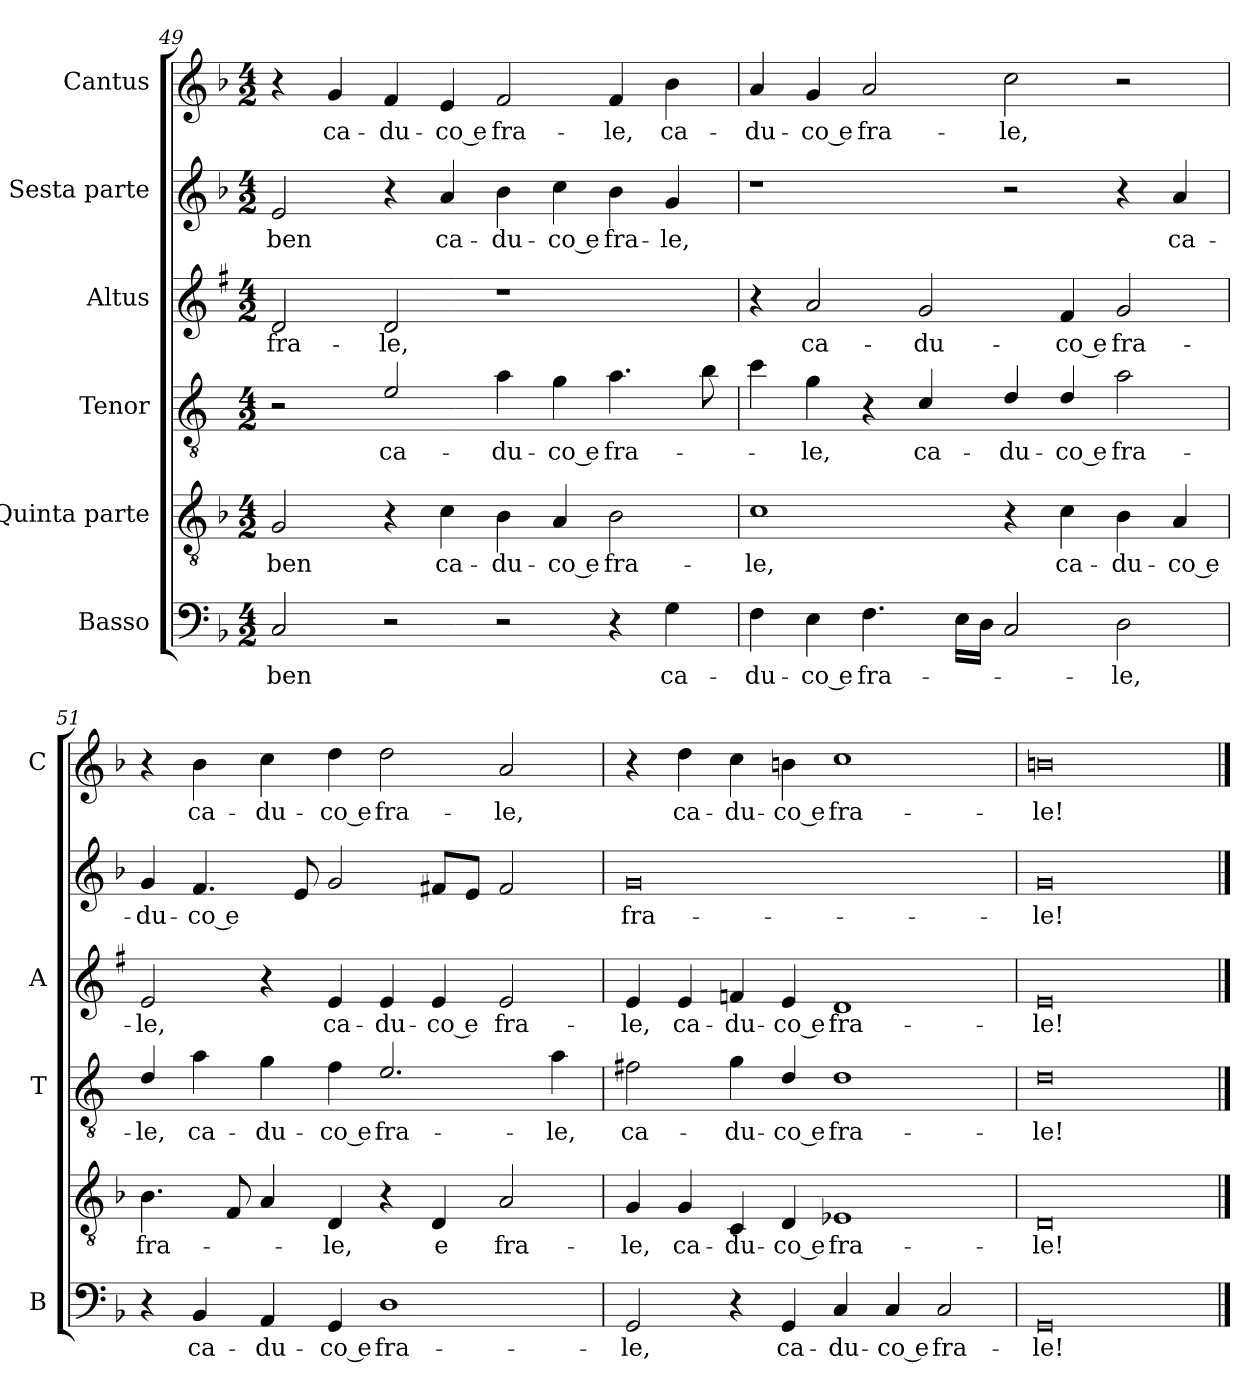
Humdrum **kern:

**kern	**text	**kern	**text	**kern	**text	**kern	**text	**kern	**text	**kern	**text
*part6	*part6	*part5	*part5	*part4	*part4	*part3	*part3	*part2	*part2	*part1	*part1
*staff6	*staff6	*staff5	*staff5	*staff4	*staff4	*staff3	*staff3	*staff2	*staff2	*staff1	*staff1
*I"Basso	*	*I"Quinta parte	*	*I"Tenor	*	*I"Altus	*	*I"Sesta parte	*	*I"Cantus	*
*I'B	*	*	*	*I'T	*	*I'A	*	*	*	*I'C	*
*clefF4	*	*clefGv2	*	*clefGv2	*	*clefG2	*	*clefG2	*	*clefG2	*
*	*	*	*	*ITrd4c7	*	*ITrd1c2	*	*	*	*	*
*k[b-]	*	*k[b-]	*	*k[b-]	*	*k[b-]	*	*k[b-]	*	*k[b-]	*
*F:	*	*F:	*	*F:	*	*F:	*	*F:	*	*F:	*
*M4/2	*	*M4/2	*	*M4/2	*	*M4/2	*	*M4/2	*	*M4/2	*
=49	=49	=49	=49	=49	=49	=49	=49	=49	=49	=49	=49
!	!LO:LY:b	!	!LO:LY:b	!	!	!	!LO:LY:b	!	!LO:LY:b	!	!
2C/	ben	2G/	ben	2r	.	2c/	fra-	2e/	ben	4r	.
!	!	!	!	!	!	!	!	!	!	!	!LO:LY:b
.	.	.	.	.	.	.	.	.	.	4g/	ca-
!	!	!	!	!	!LO:LY:b	!	!LO:LY:b	!	!	!	!LO:LY:b
2r	.	4r	.	2A/	ca-	2c/	-le,	4r	.	4f/	-du-
!	!	!	!LO:LY:b	!	!	!	!	!	!LO:LY:b	!	!LO:LY:b
.	.	4c\	ca-	.	.	.	.	4a/	ca-	4e/	-co e
!	!	!	!LO:LY:b	!	!LO:LY:b	!	!	!	!LO:LY:b	!	!LO:LY:b
2r	.	4B-\	-du-	4d\	-du-	1r	.	4b-\	-du-	2f/	fra-
!	!	!	!LO:LY:b	!	!LO:LY:b	!	!	!	!LO:LY:b	!	!
.	.	4A/	-co e	4c\	-co e	.	.	4cc\	-co e	.	.
!	!	!	!LO:LY:b	!	!LO:LY:b	!	!	!	!LO:LY:b	!	!LO:LY:b
4r	.	2B-\	fra-	4.d\	fra-	.	.	4b-\	fra-	4f/	-le,
!	!LO:LY:b	!	!	!	!	!	!	!	!LO:LY:b	!	!LO:LY:b
4G\	ca-	.	.	.	.	.	.	4g/	-le,	4b-\	ca-
.	.	.	.	8e\	.	.	.	.	.	.	.
!!LO:PB:g=z
=50	=50	=50	=50	=50	=50	=50	=50	=50	=50	=50	=50
!	!LO:LY:b	!	!LO:LY:b	!	!	!	!	!	!	!	!LO:LY:b
4F\	-du-	1c	-le,	4f\	.	4r	.	1r	.	4a/	-du-
!	!LO:LY:b	!	!	!	!LO:LY:b	!	!LO:LY:b	!	!	!	!LO:LY:b
4E\	-co e	.	.	4c\	-le,	2g/	ca-	.	.	4g/	-co e
!	!LO:LY:b	!	!	!	!	!	!	!	!	!	!LO:LY:b
4.F\	fra-	.	.	4r	.	.	.	.	.	2a/	fra-
!	!	!	!	!	!LO:LY:b	!	!LO:LY:b	!	!	!	!
.	.	.	.	4F/	ca-	2f/	-du-	.	.	.	.
16E\LL	.	.	.	.	.	.	.	.	.	.	.
16D\JJ	.	.	.	.	.	.	.	.	.	.	.
!	!	!	!	!	!LO:LY:b	!	!	!	!	!	!LO:LY:b
2C/	.	4r	.	4G/	-du-	.	.	2r	.	2cc\	-le,
!	!	!	!LO:LY:b	!	!LO:LY:b	!	!LO:LY:b	!	!	!	!
.	.	4c\	ca-	4G/	-co e	4e/	-co e	.	.	.	.
!	!LO:LY:b	!	!LO:LY:b	!	!LO:LY:b	!	!LO:LY:b	!	!	!	!
2D\	-le,	4B-\	-du-	2d\	fra-	2f/	fra-	4r	.	2r	.
!	!	!	!LO:LY:b	!	!	!	!	!	!LO:LY:b	!	!
.	.	4A/	-co e	.	.	.	.	4a/	ca-	.	.
=51	=51	=51	=51	=51	=51	=51	=51	=51	=51	=51	=51
!	!	!	!LO:LY:b	!	!LO:LY:b	!	!LO:LY:b	!	!LO:LY:b	!	!
4r	.	4.B-\	fra-	4G/	-le,	2d/	-le,	4g/	-du-	4r	.
!	!LO:LY:b	!	!	!	!LO:LY:b	!	!	!	!LO:LY:b	!	!LO:LY:b
4BB-/	ca-	.	.	4d\	ca-	.	.	4.f/	-co e	4b-\	ca-
.	.	8F/	.	.	.	.	.	.	.	.	.
!	!LO:LY:b	!	!	!	!LO:LY:b	!	!	!	!	!	!LO:LY:b
4AA/	-du-	4A/	.	4c\	-du-	4r	.	.	.	4cc\	-du-
.	.	.	.	.	.	.	.	8e/	.	.	.
!	!LO:LY:b	!	!LO:LY:b	!	!LO:LY:b	!	!LO:LY:b	!	!	!	!LO:LY:b
4GG/	-co e	4D/	-le,	4B-\	-co e	4d/	ca-	2g/	.	4dd\	-co e
!	!LO:LY:b	!	!	!	!LO:LY:b	!	!LO:LY:b	!	!	!	!LO:LY:b
1D	fra-	4r	.	2.A/	fra-	4d/	-du-	.	.	2dd\	fra-
!	!	!	!LO:LY:b	!	!	!	!LO:LY:b	!	!	!	!
.	.	4D/	e	.	.	4d/	-co e	8f#X/L	.	.	.
.	.	.	.	.	.	.	.	8e/J	.	.	.
!	!	!	!LO:LY:b	!	!	!	!LO:LY:b	!	!	!	!LO:LY:b
.	.	2A/	fra-	.	.	2d/	fra-	2f#/	.	2a/	-le,
!	!	!	!	!	!LO:LY:b	!	!	!	!	!	!
.	.	.	.	4d\	-le,	.	.	.	.	.	.
=52	=52	=52	=52	=52	=52	=52	=52	=52	=52	=52	=52
!	!LO:LY:b	!	!LO:LY:b	!	!LO:LY:b	!	!LO:LY:b	!	!LO:LY:b	!	!
2GG/	-le,	4G/	-le,	2Bn\	ca-	4d/	-le,	0g	fra-	4r	.
!	!	!	!LO:LY:b	!	!	!	!LO:LY:b	!	!	!	!LO:LY:b
.	.	4G/	ca-	.	.	4d/	ca-	.	.	4dd\	ca-
!	!	!	!LO:LY:b	!	!LO:LY:b	!	!LO:LY:b	!	!	!	!LO:LY:b
4r	.	4C/	-du-	4c\	-du-	4e-X/	-du-	.	.	4cc\	-du-
!	!LO:LY:b	!	!LO:LY:b	!	!LO:LY:b	!	!LO:LY:b	!	!	!	!LO:LY:b
4GG/	ca-	4D/	-co e	4G/	-co e	4d/	-co e	.	.	4bn\	-co e
!	!LO:LY:b	!	!LO:LY:b	!	!LO:LY:b	!	!LO:LY:b	!	!	!	!LO:LY:b
4C/	-du-	1E-X	fra-	1G	fra-	1c	fra-	.	.	1cc	fra-
!	!LO:LY:b	!	!	!	!	!	!	!	!	!	!
4C/	-co e	.	.	.	.	.	.	.	.	.	.
!	!LO:LY:b	!	!	!	!	!	!	!	!	!	!
2C/	fra-	.	.	.	.	.	.	.	.	.	.
=53	=53	=53	=53	=53	=53	=53	=53	=53	=53	=53	=53
!	!LO:LY:b	!	!LO:LY:b	!	!LO:LY:b	!	!LO:LY:b	!	!LO:LY:b	!	!LO:LY:b
0GG	-le!	0D	-le!	0G	-le!	0d	-le!	0g	-le!	0bn	-le!
==	==	==	==	==	==	==	==	==	==	==	==
*-	*-	*-	*-	*-	*-	*-	*-	*-	*-	*-	*-
